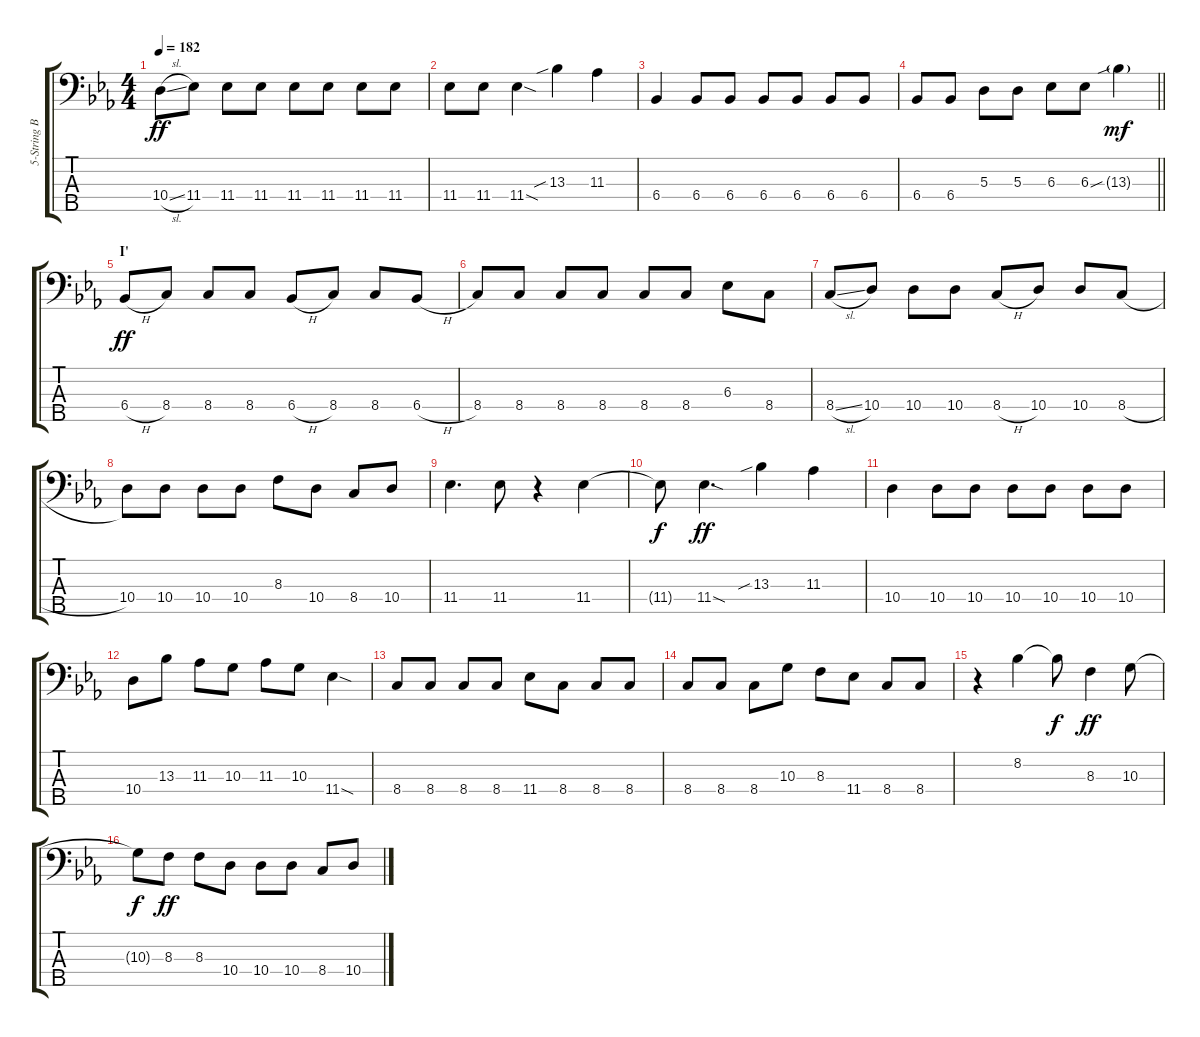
\track ("5-String Bass" "5-String B") {instrument electricbasspick}
\staff {score tabs}
\tuning (G2 D2 A1 E1 B0) {hide}
\ts (4 4)
\tempo 182
\clef f4
\ks eb
10.4{sl}.8{dy ff} 11.4.8 11.4.8 11.4.8 11.4.8 11.4.8 11.4.8 11.4.8 |
11.4.8 11.4.8 11.4{sod}.4 13.3{sib}.4 11.3.4 |
6.4.4 6.4.8 6.4.8 6.4.8 6.4.8 6.4.8 6.4.8 |
\barLineRight lightlight
6.4.8 6.4.8 5.3.8 5.3.8 6.3.8 6.3.8 13.3{sib g}.4{dy mf} |
\section ("" "I'")
6.4{h}.8{dy ff} 8.4.8 8.4.8 8.4.8 6.4{h}.8 8.4.8 8.4.8 6.4{h}.8 |
8.4.8 8.4.8 8.4.8 8.4.8 8.4.8 8.4.8 6.3.8 8.4.8 |
8.4{sl}.8 10.4.8 10.4.8 10.4.8 8.4{h}.8 10.4.8 10.4.8 8.4{h}.8 |
10.4.8 10.4.8 10.4.8 10.4.8 8.3.8 10.4.8 8.4.8 10.4.8 |
11.4.4{d} 11.4.8 r.4 11.4.4 |
11.4{t}.8{dy f} 11.4{sod}.4{d dy ff} 13.3{sib}.4 11.3.4 |
10.4.4 10.4.8 10.4.8 10.4.8 10.4.8 10.4.8 10.4.8 |
10.4.8 13.3.8 11.3.8 10.3.8 11.3.8 10.3.8 11.4{sod}.4 |
8.4.8 8.4.8 8.4.8 8.4.8 11.4.8 8.4.8 8.4.8 8.4.8 |
8.4.8 8.4.8 8.4.8 10.3.8 8.3.8 11.4.8 8.4.8 8.4.8 |
r.4 8.2.4 8.2{t}.8{dy f} 8.3.4{dy ff} 10.3.8 |
10.3{t}.8{dy f} 8.3.8{dy ff} 8.3.8 10.4.8 10.4.8 10.4.8 8.4.8 10.4.8
